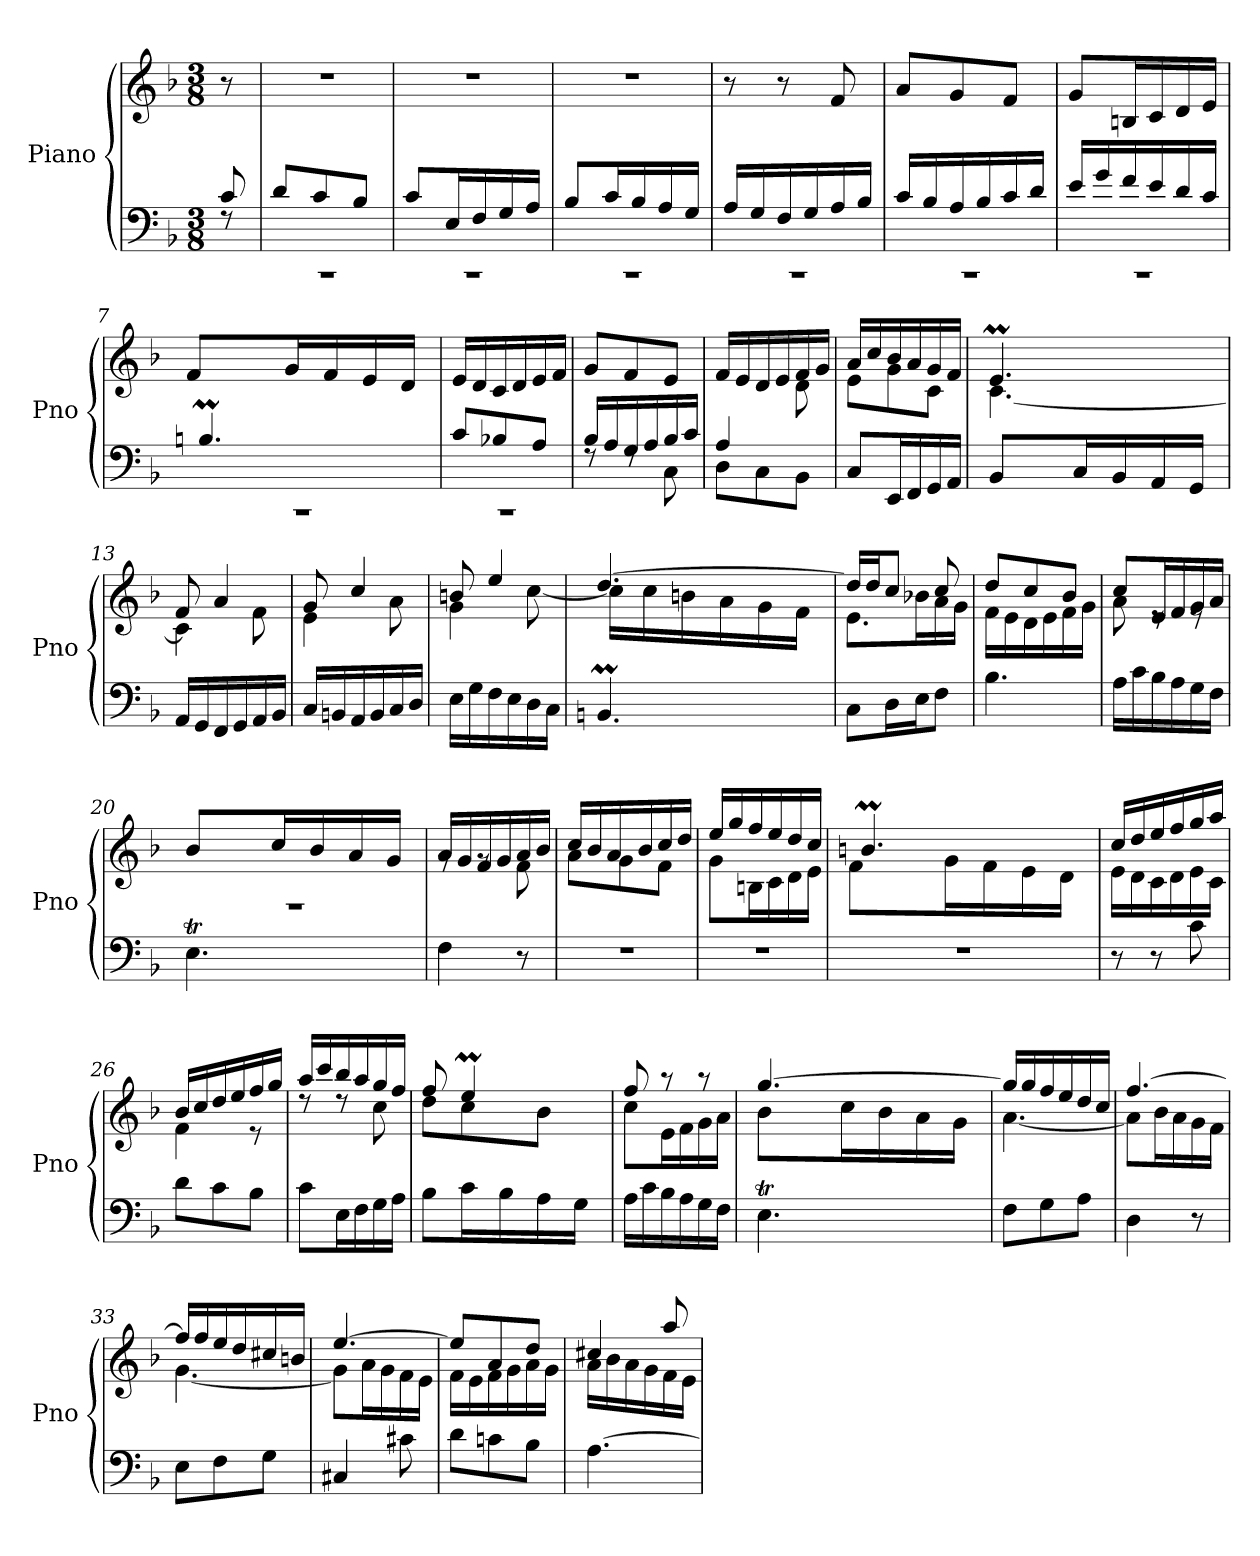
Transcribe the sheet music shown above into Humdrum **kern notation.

**kern	**kern
*part1	*part1
*staff2	*staff1
*I"Piano	*
*I'Pno	*
*clefF4	*clefG2
*k[b-]	*k[b-]
*M3/8	*M3/8
=	=
*^	*
8c/	8rF	8r
=1	=1	=1
4.rCC	8d/L	4.r
.	8c/	.
.	8B-/J	.
=2	=2	=2
4.rCC	8c/L	4.r
.	16E/L	.
.	16F/	.
.	16G/	.
.	16A/JJ	.
=3	=3	=3
4.rCC	8B-/L	4.r
.	16c/L	.
.	16B-/	.
.	16A/	.
.	16G/JJ	.
=4	=4	=4
4.rCC	16A/LL	8r
.	16G/	.
.	16F/	8r
.	16G/	.
.	16A/	8f/
.	16B-/JJ	.
=5	=5	=5
4.rCC	16c/LL	8a/L
.	16B-/	.
.	16A/	8g/
.	16B-/	.
.	16c/	8f/J
.	16d/JJ	.
=6	=6	=6
4.rCC	16e/LL	8g/L
.	16g/	.
.	16f/	16Bn/L
.	16e/	16c/
.	16d/	16d/
.	16c/JJ	16e/JJ
!!LO:LB:g=z
=7	=7	=7
*	*^	*
4.rCC	32cyy	4.Bnm/	8f/L
.	32Byy	.	.
.	32cyy	.	.
.	32Byy	.	.
.	32cyy	.	16g/L
.	32Byy	.	.
.	32cyy	.	16f/
.	32Byy	.	.
.	32cyy	.	16e/
.	32Byy	.	.
.	32Ayy	.	16d/JJ
.	32Byy	.	.
*	*v	*v	*
!!LO:LB:g=z
=8	=8	=8
4.rCC	8c/L	16e/LL
.	.	16d/
.	8B-X/	16c/
.	.	16d/
.	8A/J	16e/
.	.	16f/JJ
=9	=9	=9
16B-/LL	8rF	8g/L
16A/	.	.
16G/	8rF	8f/
16A/	.	.
16B-/	8C\	8e/J
16c/JJ	.	.
=10	=10	=10
*	*	*^
8D\L	4A/	16f/LL	4ryy
.	.	16e/	.
8C\	.	16d/	.
.	.	16e/	.
8BB-\J	8ryy	16f/	8d\
.	.	16g/JJ	.
*v	*v	*	*
=11	=11	=11
8C/L	16a/LL	8e\L
.	16cc/	.
16EE/L	16b-/	8g\
16FF/	16a/	.
16GG/	16g/	8c\J
16AA/JJ	16f/JJ	.
=12	=12	=12
*	*	*^
8BB-/L	4.em/	[4.c\	32fyy
.	.	.	32eyy
.	.	.	32fyy
.	.	.	32eyy
16C/L	.	.	32fyy
.	.	.	32eyy
16BB-/	.	.	32fyy
.	.	.	32eyy
16AA/	.	.	32fyy
.	.	.	32eyy
16GG/JJ	.	.	32dyy
.	.	.	32eyy
*	*	*v	*v
=13	=13	=13
16AA/LL	8f/	4c\]
16GG/	.	.
16FF/	4a/	.
16GG/	.	.
16AA/	.	8f\
16BB-/JJ	.	.
!!LO:LB:g=z	!!
=14	=14	=14
16C/LL	8g/	4e\
16BBn/	.	.
16AA/	4cc/	.
16BB/	.	.
16C/	.	8a\
16D/JJ	.	.
=15	=15	=15
16E\LL	8bn/	4g\
16G\	.	.
16F\	4ee/	.
16E\	.	.
16D\	.	[8cc\
16C\JJ	.	.
!!LO:LB:g=z	!!
=16	=16	=16
*^	*	*
4.BBnm/	32Cyy	[4.dd/	16cc\LL]
.	32BByy	.	.
.	32Cyy	.	16cc\
.	32BByy	.	.
.	32Cyy	.	16bn\
.	32BByy	.	.
.	32Cyy	.	16a\
.	32BByy	.	.
.	32Cyy	.	16g\
.	32BByy	.	.
.	32AAyy	.	16f\JJ
.	32BByy	.	.
*v	*v	*	*
=17	=17	=17
8C\L	16dd/LL]	8.e\L
.	16dd/J	.
16D\L	8cc/J	.
16E\J	.	16b-X\L
8F\J	8cc/	16a\
.	.	16g\JJ
=18	=18	=18
4.B-\	8dd/L	16f\LL
.	.	16e\
.	8cc/	16d\
.	.	16e\
.	8b-/J	16f\
.	.	16g\JJ
=19	=19	=19
16A\LL	8cc/L	8a\
16c\	.	.
16B-\	16e/L	8re
16A\	16f/	.
16G\	16g/	8re
16F\JJ	16a/JJ	.
=20	=20	=20
*^	*	*
4.Et\	32Fyy	4.rF	8b-/L
.	32Eyy	.	.
.	32Fyy	.	.
.	32Eyy	.	.
.	32Fyy	.	16cc/L
.	32Eyy	.	.
.	32Fyy	.	16b-/
.	32Eyy	.	.
.	32Fyy	.	16a/
.	32Eyy	.	.
.	32Dyy	.	16g/JJ
.	32Eyy	.	.
*v	*v	*	*
=21	=21	=21
4F\	16a/LL	8rg
.	16g/	.
.	16f/	8rg
.	16g/	.
8r	16a/	8f\
.	16b-/JJ	.
!!LO:PB:g=z	!!
=22	=22	=22
4.r	16cc/LL	8a\L
.	16b-/	.
.	16a/	8g\
.	16b-/	.
.	16cc/	8f\J
.	16dd/JJ	.
!!LO:LB:g=z	!!
=23	=23	=23
4.r	16ee/LL	8g\L
.	16gg/	.
.	16ff/	16Bn\L
.	16ee/	16c\
.	16dd/	16d\
.	16cc/JJ	16e\JJ
=24	=24	=24
*	*	*^
4.r	8f\L	32ccyy	4.bnm/
.	.	32byy	.
.	.	32ccyy	.
.	.	32byy	.
.	16g\L	32ccyy	.
.	.	32byy	.
.	16f\	32ccyy	.
.	.	32byy	.
.	16e\	32ccyy	.
.	.	32byy	.
.	16d\JJ	32ayy	.
.	.	32byy	.
*	*	*v	*v
=25	=25	=25
8r	16cc/LL	16e\LL
.	16dd/	16d\
8r	16ee/	16c\
.	16ff/	16d\
8c\	16gg/	16e\
.	16aa/JJ	16c\JJ
=26	=26	=26
8d\L	16b-/LL	4f\
.	16cc/	.
8c\	16dd/	.
.	16ee/	.
8B-\J	16ff/	8r
.	16gg/JJ	.
=27	=27	=27
8c\L	16aa/LL	8rdd
.	16ccc/	.
16E\L	16bb-/	8rdd
16F\	16aa/	.
16G\	16gg/	8cc\
16A\JJ	16ff/JJ	.
=28	=28	=28
*	*	*^
8B-\L	8ff/	8dd\L	8ryy
16c\L	4eem/	8cc\	32ffyy
.	.	.	32eeyy
16B-\	.	.	32ffyy
.	.	.	32eeyy
16A\	.	8b-\J	32ffyy
.	.	.	32eeyy
16G\JJ	.	.	32ddyy
.	.	.	32eeyy
*	*	*v	*v
!!LO:LB:g=z
=29	=29	=29
16A\LL	8ff/	8cc\L
16c\	.	.
16B-\	8r	16e\L
16A\	.	16f\
16G\	8r	16g\
16F\JJ	.	16a\JJ
=30	=30	=30
*^	*	*
4.Et\	32Fyy	[4.gg/	8b-\L
.	32Eyy	.	.
.	32Fyy	.	.
.	32Eyy	.	.
.	32Fyy	.	16cc\L
.	32Eyy	.	.
.	32Fyy	.	16b-\
.	32Eyy	.	.
.	32Fyy	.	16a\
.	32Eyy	.	.
.	32Dyy	.	16g\JJ
.	32Eyy	.	.
*v	*v	*	*
!!LO:LB:g=z	!!
=31	=31	=31
8F\L	16gg/LL]	[4.a\
.	16gg/	.
8G\	16ff/	.
.	16ee/	.
8A\J	16dd/	.
.	16cc/JJ	.
=32	=32	=32
4D\	[4.ff/	8a\L]
.	.	16b-\L
.	.	16a\
8r	.	16g\
.	.	16f\JJ
=33	=33	=33
8E\L	16ff/LL]	[4.g\
.	16ff/	.
8F\	16ee/	.
.	16dd/	.
8G\J	16cc#X/	.
.	16bn/JJ	.
=34	=34	=34
4C#X/	[4.ee/	8g\L]
.	.	16a\L
.	.	16g\
8c#X\	.	16f\
.	.	16e\JJ
=35	=35	=35
8d\L	8ee/L]	16f\LL
.	.	16e\
8cn\	8a/	16f\
.	.	16g\
8B-\J	8dd/J	16a\
.	.	16g\JJ
=36	=36	=36
[4.A\	4cc#X/	16a\LL
.	.	16b-\
.	.	16a\
.	.	16g\
.	8aa/	16f\
.	.	16e\JJ
*	*v	*v
=	=
*-	*-
